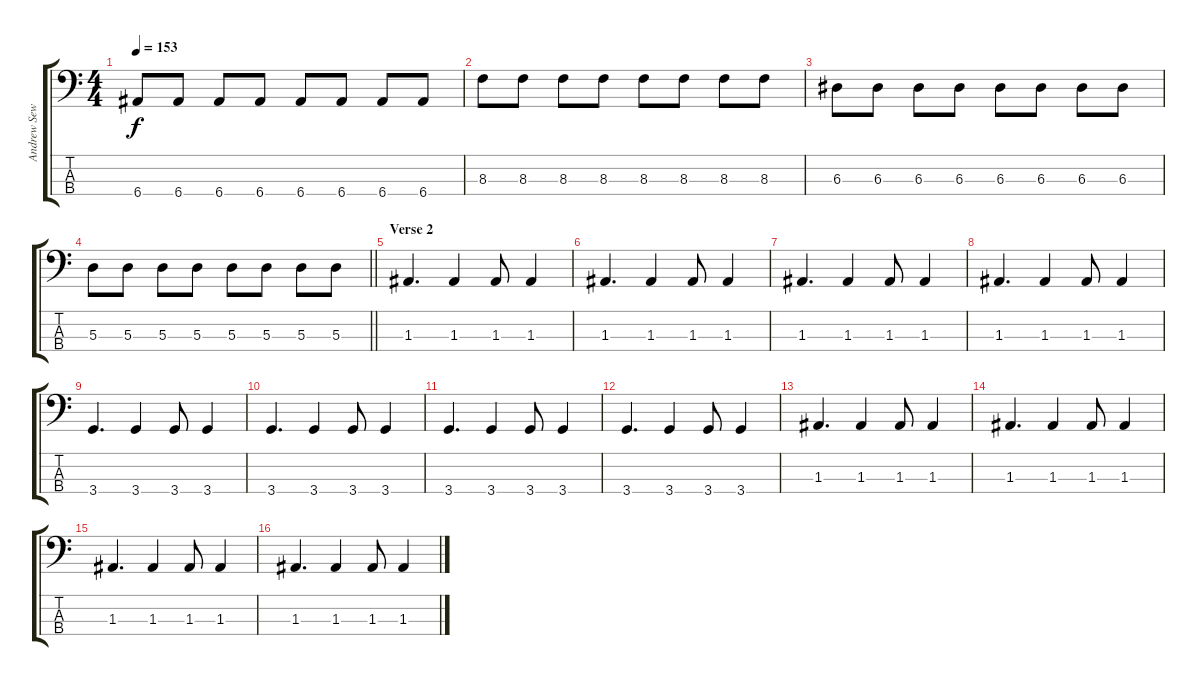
\track ("Andrew Seward (Bass)" "Andrew Sew") {instrument slapbass1}
\staff {score tabs}
\tuning (G2 D2 A1 E1) {hide}
\ts (4 4)
\tempo 153
\clef f4
\ks c
6.4.8{dy f} 6.4.8 6.4.8 6.4.8 6.4.8 6.4.8 6.4.8 6.4.8 |
8.3.8 8.3.8 8.3.8 8.3.8 8.3.8 8.3.8 8.3.8 8.3.8 |
6.3.8 6.3.8 6.3.8 6.3.8 6.3.8 6.3.8 6.3.8 6.3.8 |
\barLineRight lightlight
5.3.8 5.3.8 5.3.8 5.3.8 5.3.8 5.3.8 5.3.8 5.3.8 |
\section ("" "Verse 2")
1.3.4{d} 1.3.4 1.3.8 1.3.4 |
1.3.4{d} 1.3.4 1.3.8 1.3.4 |
1.3.4{d} 1.3.4 1.3.8 1.3.4 |
1.3.4{d} 1.3.4 1.3.8 1.3.4 |
3.4.4{d} 3.4.4 3.4.8 3.4.4 |
3.4.4{d} 3.4.4 3.4.8 3.4.4 |
3.4.4{d} 3.4.4 3.4.8 3.4.4 |
3.4.4{d} 3.4.4 3.4.8 3.4.4 |
1.3.4{d} 1.3.4 1.3.8 1.3.4 |
1.3.4{d} 1.3.4 1.3.8 1.3.4 |
1.3.4{d} 1.3.4 1.3.8 1.3.4 |
1.3.4{d} 1.3.4 1.3.8 1.3.4
